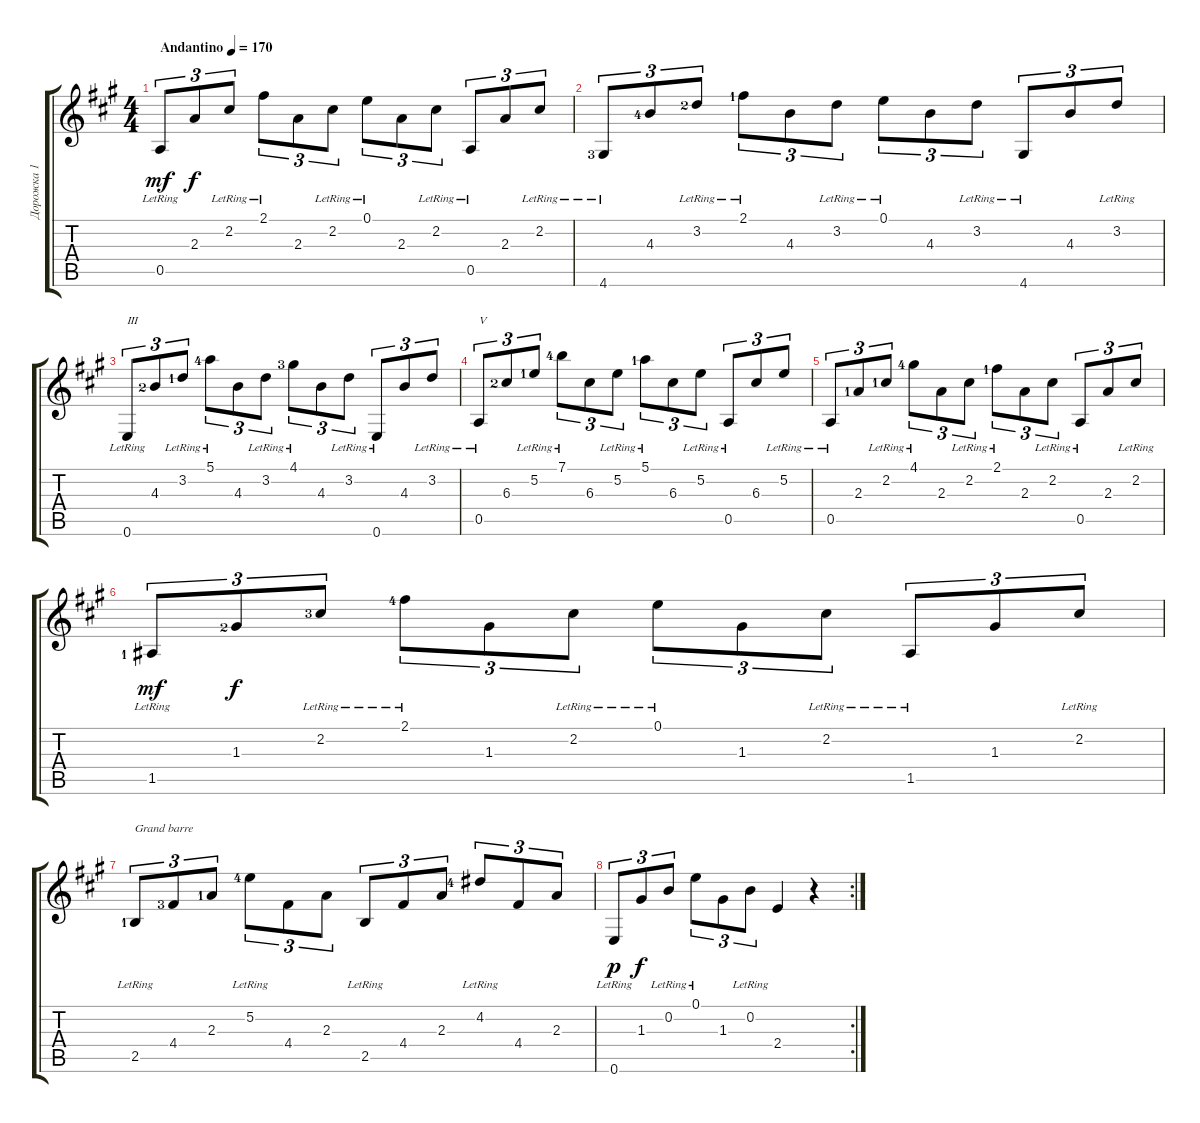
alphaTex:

\track ("Дорожка 1" "Дорожка 1") {instrument acousticguitarnylon}
\staff {score tabs}
\tuning (E4 B3 G3 D3 A2 E2) {hide}
\ts (4 4)
\tempo (170 "Andantino")
\clef g2
\ks a
0.5{lr}.8{tu (3 2) dy mf instrument acousticguitarnylon} 2.3.8{tu (3 2) dy f} 2.2{lr}.8{tu (3 2)} 2.1{lr}.8{tu (3 2)} 2.3.8{tu (3 2)} 2.2{lr}.8{tu (3 2)} 0.1{lr}.8{tu (3 2)} 2.3.8{tu (3 2)} 2.2{lr}.8{tu (3 2)} 0.5{lr}.8{tu (3 2)} 2.3.8{tu (3 2)} 2.2{lr}.8{tu (3 2)} |
4.6{lr lf 4}.8{tu (3 2)} 4.3{lf 5}.8{tu (3 2)} 3.2{lr lf 3}.8{tu (3 2)} 2.1{lr lf 2}.8{tu (3 2)} 4.3.8{tu (3 2)} 3.2{lr}.8{tu (3 2)} 0.1{lr}.8{tu (3 2)} 4.3.8{tu (3 2)} 3.2{lr}.8{tu (3 2)} 4.6{lr}.8{tu (3 2)} 4.3.8{tu (3 2)} 3.2{lr}.8{tu (3 2)} |
0.6{lr}.8{tu (3 2) txt "III"} 4.3{lf 3}.8{tu (3 2)} 3.2{lr lf 2}.8{tu (3 2)} 5.1{lr lf 5}.8{tu (3 2)} 4.3.8{tu (3 2)} 3.2{lr}.8{tu (3 2)} 4.1{lr lf 4}.8{tu (3 2)} 4.3.8{tu (3 2)} 3.2{lr}.8{tu (3 2)} 0.6{lr}.8{tu (3 2)} 4.3.8{tu (3 2)} 3.2{lr}.8{tu (3 2)} |
0.5{lr}.8{tu (3 2) txt "V"} 6.3{lf 3}.8{tu (3 2)} 5.2{lr lf 2}.8{tu (3 2)} 7.1{lr lf 5}.8{tu (3 2)} 6.3.8{tu (3 2)} 5.2{lr}.8{tu (3 2)} 5.1{lr lf 2}.8{tu (3 2)} 6.3.8{tu (3 2)} 5.2{lr}.8{tu (3 2)} 0.5{lr}.8{tu (3 2)} 6.3.8{tu (3 2)} 5.2{lr}.8{tu (3 2)} |
0.5{lr}.8{tu (3 2)} 2.3{lf 2}.8{tu (3 2)} 2.2{lr lf 2}.8{tu (3 2)} 4.1{lr lf 5}.8{tu (3 2)} 2.3.8{tu (3 2)} 2.2{lr}.8{tu (3 2)} 2.1{lr lf 2}.8{tu (3 2)} 2.3.8{tu (3 2)} 2.2{lr}.8{tu (3 2)} 0.5{lr}.8{tu (3 2)} 2.3.8{tu (3 2)} 2.2{lr}.8{tu (3 2)} |
1.5{lr lf 2}.8{tu (3 2) dy mf} 1.3{lf 3}.8{tu (3 2) dy f} 2.2{lr lf 4}.8{tu (3 2)} 2.1{lr lf 5}.8{tu (3 2)} 1.3.8{tu (3 2)} 2.2{lr}.8{tu (3 2)} 0.1{lr}.8{tu (3 2)} 1.3.8{tu (3 2)} 2.2{lr}.8{tu (3 2)} 1.5{lr}.8{tu (3 2)} 1.3.8{tu (3 2)} 2.2{lr}.8{tu (3 2)} |
2.5{lr lf 2}.8{tu (3 2) txt "Grand barre"} 4.4{lf 4}.8{tu (3 2)} 2.3{lf 2}.8{tu (3 2)} 5.2{lr lf 5}.8{tu (3 2)} 4.4.8{tu (3 2)} 2.3.8{tu (3 2)} 2.5{lr}.8{tu (3 2)} 4.4.8{tu (3 2)} 2.3.8{tu (3 2)} 4.2{lr lf 5}.8{tu (3 2)} 4.4.8{tu (3 2)} 2.3.8{tu (3 2)} |
\rc 2
0.6{lr}.8{tu (3 2) dy p} 1.3.8{tu (3 2) dy f} 0.2{lr}.8{tu (3 2)} 0.1{lr}.8{tu (3 2)} 1.3.8{tu (3 2)} 0.2{lr}.8{tu (3 2)} 2.4.4 r.4
